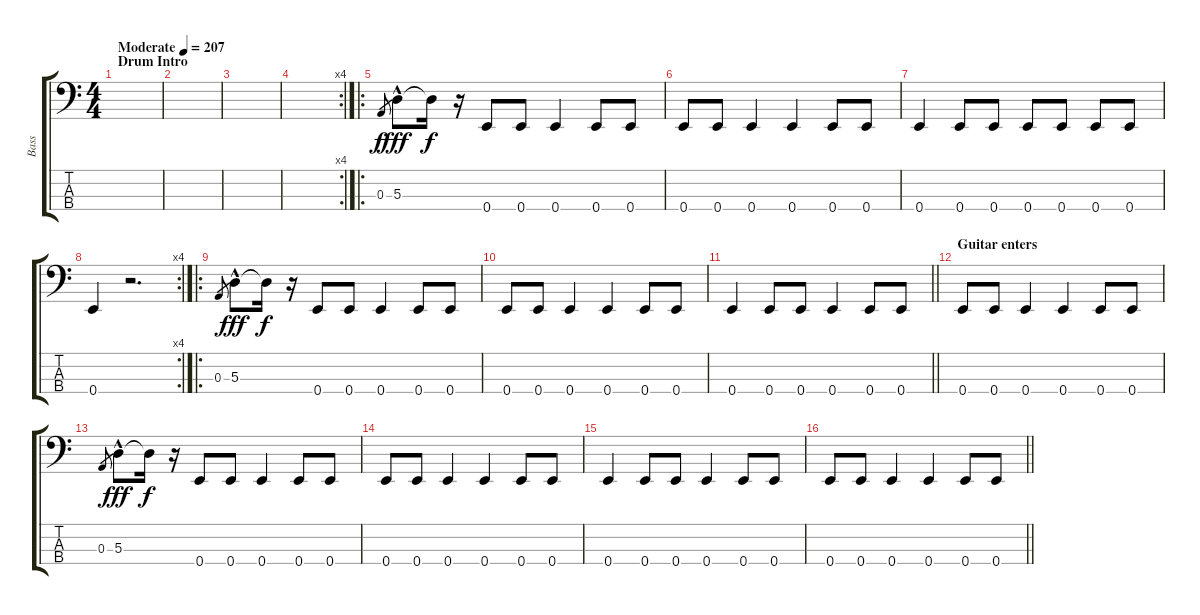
\track ("Bass" "Bass") {instrument acousticbass}
\staff {score tabs}
\tuning (G2 D2 A1 E1) {hide}
\ts (4 4)
\section ("" "Drum Intro")
\tempo (207 "Moderate")
\clef f4
\ks c
|
|
|
\rc 4
|
\ro
0.3.8{gr} 5.3{hac}.8{dy fff} 5.3{t}.16{dy f} r.16 0.4.8 0.4.8 0.4.4 0.4.8 0.4.8 |
0.4.8 0.4.8 0.4.4 0.4.4 0.4.8 0.4.8 |
0.4.4 0.4.8 0.4.8 0.4.8 0.4.8 0.4.8 0.4.8 |
\rc 4
0.4.4 r.2{d} |
\ro
0.3.8{gr} 5.3{hac}.8{dy fff} 5.3{t}.16{dy f} r.16 0.4.8 0.4.8 0.4.4 0.4.8 0.4.8 |
0.4.8 0.4.8 0.4.4 0.4.4 0.4.8 0.4.8 |
\barLineRight lightlight
0.4.4 0.4.8 0.4.8 0.4.4 0.4.8 0.4.8 |
\section ("" "Guitar enters")
0.4.8 0.4.8 0.4.4 0.4.4 0.4.8 0.4.8 |
0.3.8{gr} 5.3{hac}.8{dy fff} 5.3{t}.16{dy f} r.16 0.4.8 0.4.8 0.4.4 0.4.8 0.4.8 |
0.4.8 0.4.8 0.4.4 0.4.4 0.4.8 0.4.8 |
0.4.4 0.4.8 0.4.8 0.4.4 0.4.8 0.4.8 |
\barLineRight lightlight
0.4.8 0.4.8 0.4.4 0.4.4 0.4.8 0.4.8
